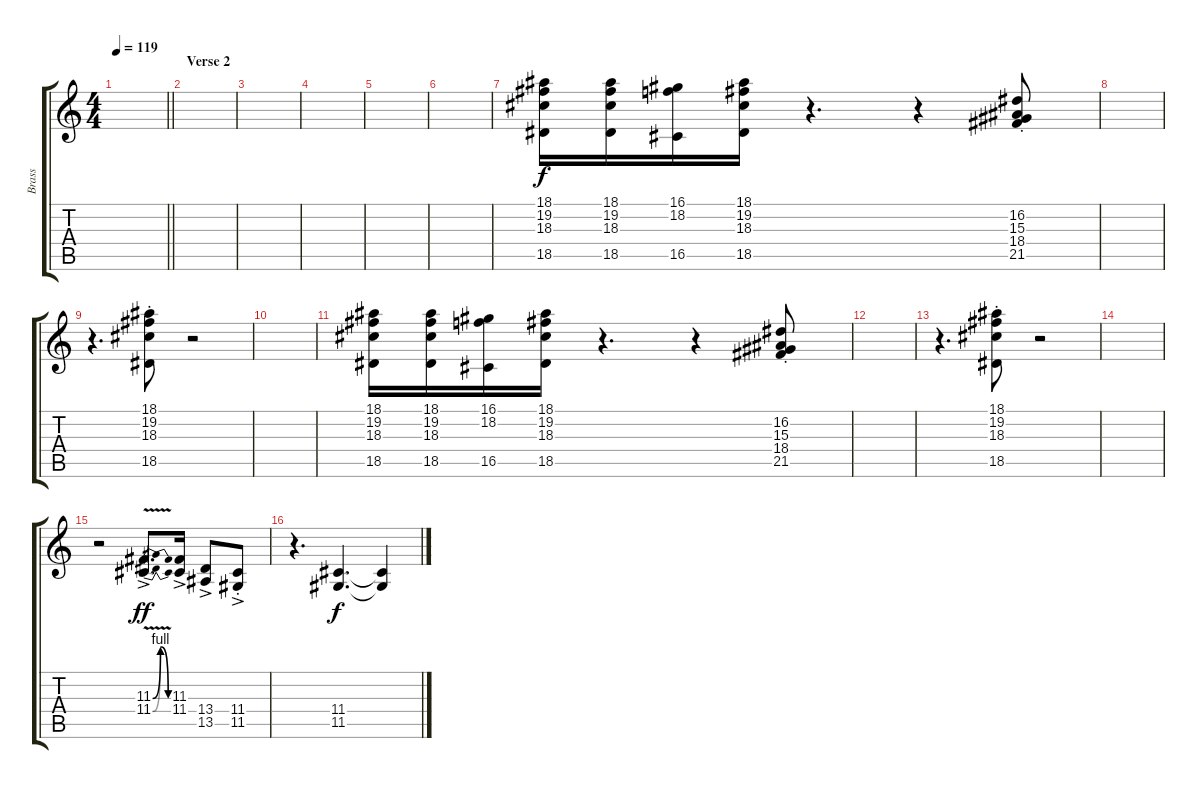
\track ("Brass" "Brass") {instrument trumpet}
\staff {score tabs}
\tuning (E4 B3 G3 D3 A2 E2) {hide}
\ts (4 4)
\tempo 119
\clef g2
\barLineRight lightlight
\ks c
|
\section ("" "Verse 2")
|
|
|
|
|
(18.1 19.2 18.3 18.5).16 (18.1 19.2 18.3 18.5).16 (16.1 18.2 16.5).16 (18.1 19.2 18.3 18.5).16 r.4{d} r.4 (16.2{st} 15.3{st} 18.4{st} 21.5{st}).8 |
|
r.4{d} (18.1{st} 19.2{st} 18.3{st} 18.5{st}).8 r.2 |
|
(18.1 19.2 18.3 18.5).16 (18.1 19.2 18.3 18.5).16 (16.1 18.2 16.5).16 (18.1 19.2 18.3 18.5).16 r.4{d} r.4 (16.2{st} 15.3{st} 18.4{st} 21.5{st}).8 |
|
r.4{d} (18.1{st} 19.2{st} 18.3{st} 18.5{st}).8 r.2 |
|
r.2 (11.3{be (bendrelease 0 0 15 4 45 4 60 0) v ac} 11.4{be (bendrelease 0 0 15 4 46 4 60 0) v ac}).8{d dy ff} (11.3{ac} 11.4{ac}).16 (13.4{ac} 13.5{ac}).8 (11.4{ac st} 11.5{ac st}).8 |
r.4{d} (11.4 11.5).4{d dy f} (11.4{t} 11.5{t}).4
